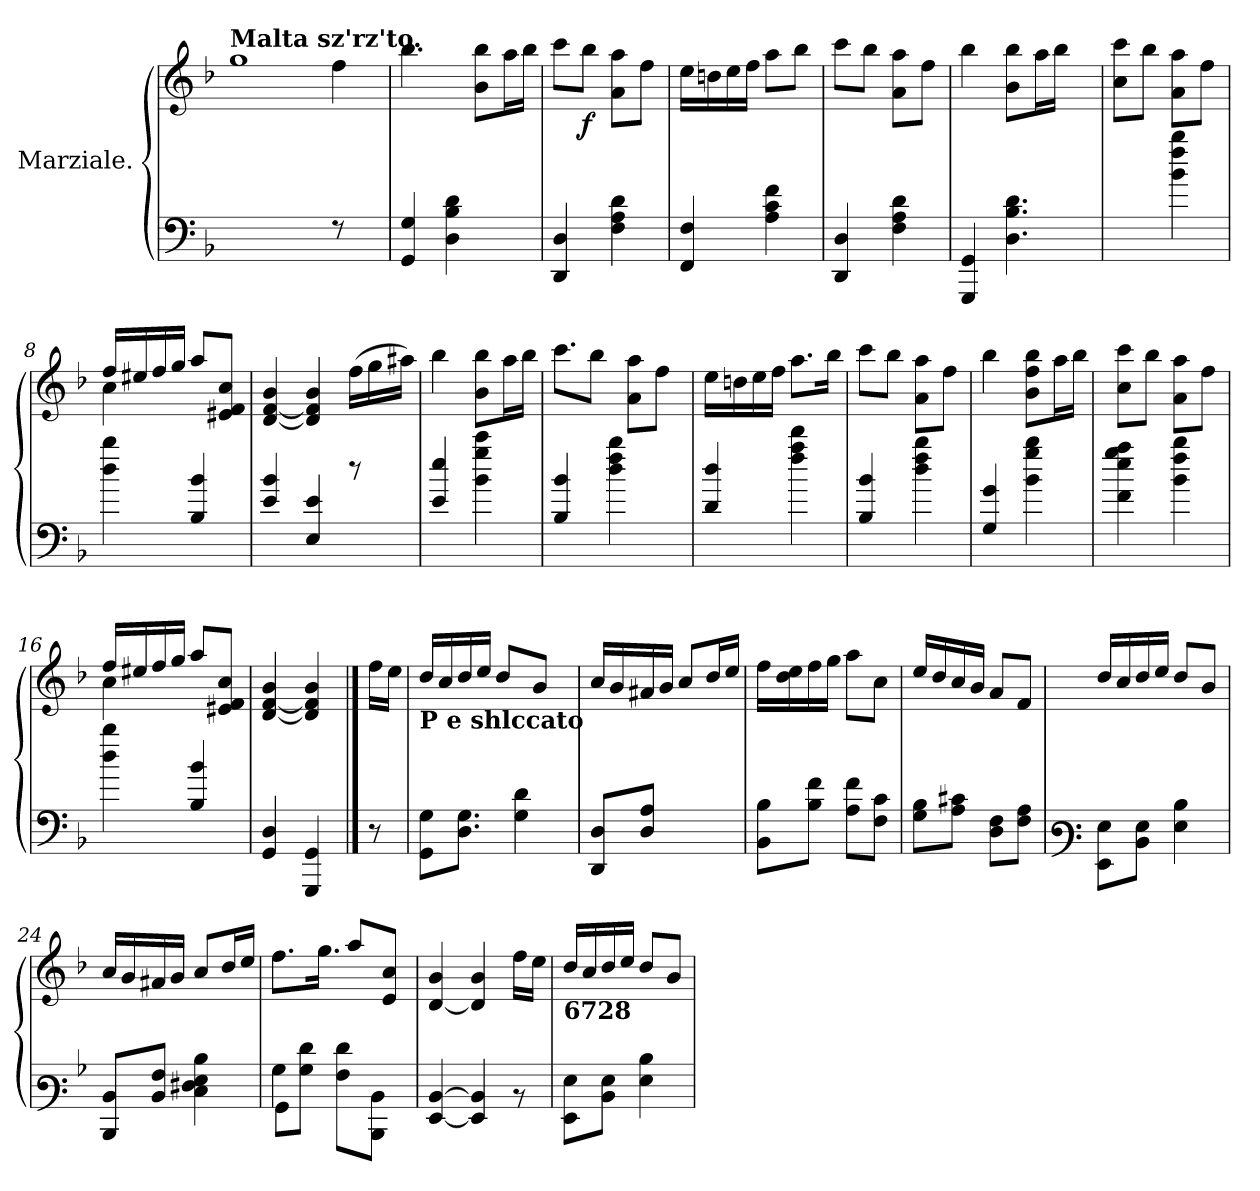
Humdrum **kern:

**kern	**kern	**dynam
*part1	*part1	*part1
*staff2	*staff1	*staff1/2
*I"Marziale.	*	*
*clefF4	*clefG3	*
*k[b-]	*k[b-]	*
=1	=1	=1
!	!LO:TX:a:B:t=Malta sz'rz'to.	!
1ryy	(<1ee	.
8rE	4dd\	.
8ryy	.	.
=2	=2	=2
4GG/ 4G/	4.gg\	.
4D\ 4B-\ 4d\	.	.
.	8g\ 8gg\L	.
8ryy	16ff\L	.
.	16gg\JJ	.
=3	=3	=3
4DD/ 4D/	8aa\L	.
!	!	!LO:DY:b
.	8gg\J	f
4F\ 4A\ 4d\	8f\ 8ff\L	.
.	8dd\J	.
=4	=4	=4
4FF/ 4F/	16cc\LL	.
.	16bn\	.
.	16cc\	.
.	16dd\JJ	.
4A\ 4c\ 4f\	8ff\L	.
.	8gg\J	.
=5	=5	=5
4DD/ 4D/	8aa\L	.
.	8gg\J	.
4F\ 4A\ 4d\	8f\ 8ff\L	.
.	8dd\J	.
=6	=6	=6
4GGG/ 4GG/	4gg\	.
4.D\ 4.B-\ 4.d\	8g\ 8gg\L	.
.	16ff\L	.
.	16gg\JJ	.
.	8ryy	.
!!LO:LB:g=z
=7	=7	=7
4ryy	8a\ 8aa\L	.
.	8gg\J	.
4b-\ 4ff\ 4bb-\	8f\ 8ff\L	.
.	8dd\J	.
=8	=8	=8
*	*^	*
4dd\ 4bb-\	16dd/LL	4a\	.
.	16cc#X/	.	.
.	16dd/	.	.
.	16ee/JJ	.	.
4B-/ 4b-/	8ff/L	4ryy	.
.	8c#/ 8d/ 8a/J	.	.
*	*v	*v	*
=9	=9	=9
4e/ 4b-/	[<4B-/ [>4d/ 4g/	.
4E/ 4e/	4B-/] 4d/] 4g/	.
8rcc	(>16dd\LL	.
.	16ee\	.
16ryy	16ff#X\JJ)	.
=10	=10	=10
4e/ 4ee/	4gg\	.
4b-\ 4gg\ 4ccc\	8g\ 8gg\L	.
.	16ff\L	.
.	16gg\JJ	.
=11	=11	=11
4B-/ 4b-/	8.aa\L	.
.	8gg\J	.
4dd\ 4ff\ 4bb-\	.	.
.	8f\ 8ff\L	.
.	8dd\J	.
16ryy	.	.
!!LO:LB:g=z
=12	=12	=12
4d/ 4dd/	16cc\LL	.
.	16bn\	.
.	16cc\	.
.	16dd\JJ	.
4ff\ 4aa\ 4ddd\	8.ff\L	.
.	16gg\Jk	.
=13	=13	=13
4B-/ 4b-/	8aa\L	.
.	8gg\J	.
4dd\ 4ff\ 4bb-\	8f\ 8ff\L	.
.	8dd\J	.
=14	=14	=14
4G/ 4g/	4gg\	.
4b-\ 4gg\ 4bb-\	8g\ 8dd\ 8gg\L	.
.	16ff\L	.
.	16gg\JJ	.
=15	=15	=15
4f\ 4ee\ 4gg\ 4aa\	8a\ 8aa\L	.
.	8gg\J	.
4b-\ 4ff\ 4bb-\	8f\ 8ff\L	.
.	8dd\J	.
=16	=16	=16
*	*^	*
4dd\ 4bb-\	16dd/LL	4a\	.
.	16cc#X/	.	.
.	16dd/	.	.
.	16ee/JJ	.	.
4B-/ 4b-/	8ff/L	4ryy	.
.	8c#/ 8d/ 8a/J	.	.
*	*v	*v	*
!!LO:LB:g=z
=17	=17	=17
4GG/ 4D/	[<4B-/ [>4d/ 4g/	.
4GGG/ 4GG/	4B-/] 4d/] 4g/	.
==18	==18	==18
8r	16dd\LL	.
.	16cc\JJ	.
=19	=19	=19
!	!LO:TX:b:B:t=P e shlccato	!
8GG\ 8G\L	16b-/LL	.
.	16a/	.
8.D\ 8.G\J	16b-/	.
.	16cc/JJ	.
.	8b-/L	.
4G\ 4d\	.	.
.	8g/J	.
.	16ryy	.
=20	=20	=20
8DD/ 8D/L	16a/LL	.
.	16g/	.
8D/ 8A/J	16f#X/	.
.	16g/JJ	.
4ryy	8a/L	.
.	16b-/L	.
.	16cc/JJ	.
=21	=21	=21
8BB-\ 8B-\L	16dd\LL	.
.	16b-\ 16cc\	.
8B-\ 8f\J	16dd\	.
.	16ee\JJ	.
8A\ 8f\L	8ff\L	.
8F\ 8c\J	8a\J	.
=22	=22	=22
8G\ 8B-\L	16cc/LL	.
.	16b-/	.
8A\ 8c#X\J	16a/	.
.	16g/JJ	.
8D\ 8F\L	8f/L	.
8F\ 8A\J	8d/J	.
!!LO:LB:g=z
=23	=23	=23
*clefF3	*	*
8GG\ 8G\L	16b-/LL	.
.	16a/	.
8D\ 8G\J	16b-/	.
.	16cc/JJ	.
4G\ 4d\	8b-/L	.
.	8g/J	.
=24	=24	=24
8DD/ 8D/L	16a/LL	.
.	16g/	.
8D/ 8A/J	16f#X/	.
.	16g/JJ	.
4E\ 4F#\ 4G\ 4d\	8a/L	.
.	16b-/L	.
.	16cc/JJ	.
=25	=25	=25
*^	*	*
4B-\	8BB-\L	8.dd\L	.
.	8B-\ 8f\J	.	.
.	.	16.ee\Jk	.
32ryy	8A\ 8f\L	.	.
4ryy	.	8ff/L	.
.	8DD\ 8D\J	.	.
.	.	8c/ 8a/J	.
.	32ryy	.	.
*v	*v	*	*
=26	=26	=26
[<4GG/ [>4D/	[<4B-/ 4g/	.
4GG/] 4D/]	4B-/] 4g/	.
8rD	16dd\LL	.
.	16cc\JJ	.
=27	=27	=27
!	!LO:TX:b:B:t=6728	!
8GG\ 8G\L	16b-/LL	.
.	16a/	.
8D\ 8G\J	16b-/	.
.	16cc/JJ	.
4G\ 4d\	8b-/L	.
.	8g/J	.
=	=	=
*-	*-	*-
